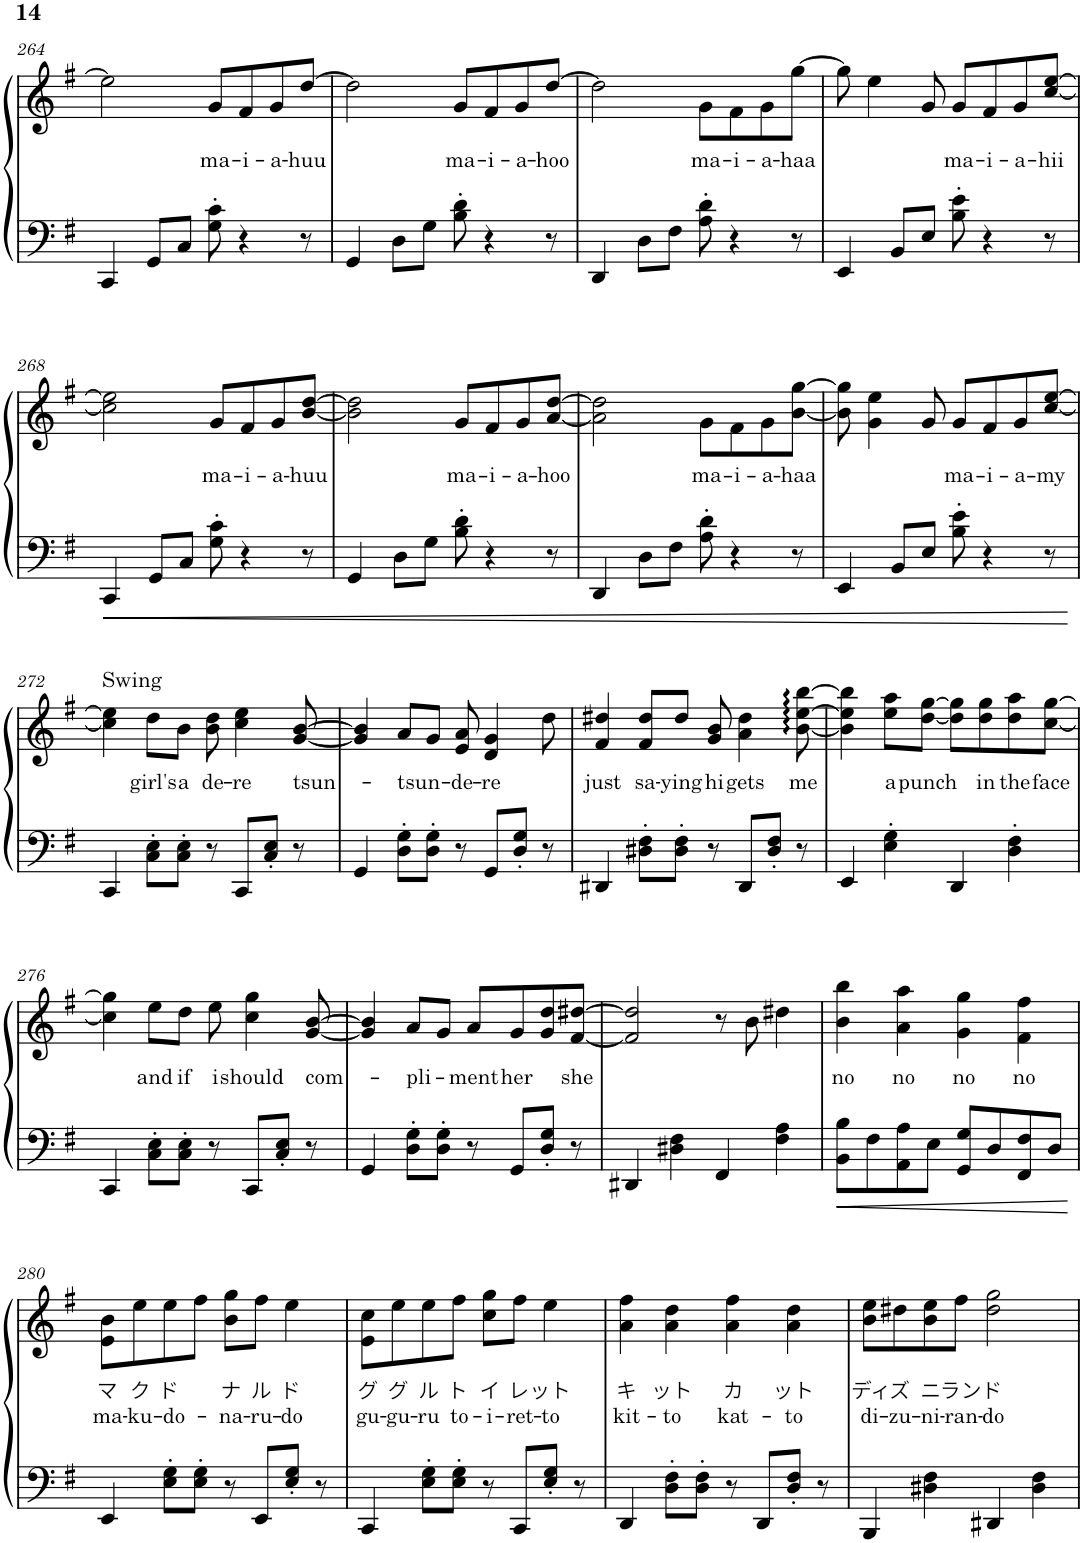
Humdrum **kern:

**kern	**kern	**text	**text
*part1	*part1	*part1	*part1
*staff2	*staff1	*staff1	*staff1
*I"Piano	*	*	*
*I'Pno.	*	*	*
!!LO:PB:g=z
*clefF4	*clefG2	*	*
*k[f#]	*k[f#]	*	*
*M4/4	*M4/4	*	*
=264	=264	=264	=264
4CC/	2ee\]	.	.
8GG/L	.	.	.
8C/J	.	.	.
!	!	!LO:LY:b	!
8G\' 8c\'	8g/L	ma-	.
!	!	!LO:LY:b	!
4r	8f#/	-i-	.
!	!	!LO:LY:b	!
.	8g/	-a-	.
!	!	!LO:LY:b	!
8r	[8dd/J	-huu	.
=265	=265	=265	=265
4GG/	2dd\]	.	.
8D\L	.	.	.
8G\J	.	.	.
!	!	!LO:LY:b	!
8B\' 8d\'	8g/L	ma-	.
!	!	!LO:LY:b	!
4r	8f#/	-i-	.
!	!	!LO:LY:b	!
.	8g/	-a-	.
!	!	!LO:LY:b	!
8r	[8dd/J	-hoo	.
=266	=266	=266	=266
4DD/	2dd\]	.	.
8D\L	.	.	.
8F#\J	.	.	.
!	!	!LO:LY:b	!
8A\' 8d\'	8g\L	ma-	.
!	!	!LO:LY:b	!
4r	8f#\	-i-	.
!	!	!LO:LY:b	!
.	8g\	-a-	.
!	!	!LO:LY:b	!
8r	[8gg\J	haa	.
=267	=267	=267	=267
4EE/	8gg\]	.	.
.	4ee\	.	.
8BB/L	.	.	.
8E/J	8g/	.	.
!	!	!LO:LY:b	!
8B\' 8e\'	8g/L	ma-	.
!	!	!LO:LY:b	!
4r	8f#/	-i-	.
!	!	!LO:LY:b	!
.	8g/	-a-	.
!	!	!LO:LY:b	!
8r	[8cc/ [8ee/J	-hii	.
!!LO:LB:g=z
=268	=268	=268	=268
4CC/	2cc\] 2ee\]	.	.
8GG/L	.	.	.
8C/J	.	.	.
!	!	!LO:LY:b	!
8G\' 8c\'	8g/L	ma-	.
!	!	!LO:LY:b	!
4r	8f#/	-i-	.
!	!	!LO:LY:b	!
.	8g/	-a-	.
!	!	!LO:LY:b	!
8r	[8b/ [8dd/J	-huu	.
=269	=269	=269	=269
4GG/	2b\] 2dd\]	.	.
8D\L	.	.	.
8G\J	.	.	.
!	!	!LO:LY:b	!
8B\' 8d\'	8g/L	ma-	.
!	!	!LO:LY:b	!
4r	8f#/	-i-	.
!	!	!LO:LY:b	!
.	8g/	-a-	.
!	!	!LO:LY:b	!
8r	[8a/ [8dd/J	-hoo	.
=270	=270	=270	=270
4DD/	2a\] 2dd\]	.	.
8D\L	.	.	.
8F#\J	.	.	.
!	!	!LO:LY:b	!
8A\' 8d\'	8g\L	ma-	.
!	!	!LO:LY:b	!
4r	8f#\	-i-	.
!	!	!LO:LY:b	!
.	8g\	-a-	.
!	!	!LO:LY:b	!
8r	[8b\ [8gg\J	haa	.
=271	=271	=271	=271
4EE/	8b\] 8gg\]	.	.
.	4g\ 4ee\	.	.
8BB/L	.	.	.
8E/J	8g/	.	.
!	!	!LO:LY:b	!
8B\' 8e\'	8g/L	ma-	.
!	!	!LO:LY:b	!
4r	8f#/	-i-	.
!	!	!LO:LY:b	!
.	8g/	-a-	.
!	!	!LO:LY:b	!
8r	[8cc/ [8ee/J	-my	.
!!LO:LB:g=z
=272	=272	=272	=272
!	!LO:TX:a:t=Swing	!	!
4CC/	4cc\] 4ee\]	.	.
!	!	!LO:LY:b	!
8C\' 8E\'L	8dd\L	girl's	.
!	!	!LO:LY:b	!
8C\' 8E\'J	8b\J	a	.
!	!	!LO:LY:b	!
8r	8b\ 8dd\	de-	.
!	!	!LO:LY:b	!
8CC/L	4cc\ 4ee\	-re	.
8C/' 8E/'J	.	.	.
!	!	!LO:LY:b	!
8r	[8g/ [8b/	tsun-	.
=273	=273	=273	=273
4GG/	4g/] 4b/]	.	.
!	!	!LO:LY:b	!
8D\' 8G\'L	8a/L	tsun-	.
8D\' 8G\'J	8g/J	.	.
!	!	!LO:LY:b	!
8r	8e/ 8a/	-de-	.
!	!	!LO:LY:b	!
8GG/L	4d/ 4g/	-re	.
8D/' 8G/'J	.	.	.
8r	8dd\	.	.
=274	=274	=274	=274
!	!	!LO:LY:b	!
4DD#X/	4f#/ 4dd#X/	just	.
!	!	!LO:LY:b	!
8D#X\' 8F#\'L	8f#/ 8dd#/L	sa-	.
!	!	!LO:LY:b	!
8D#\' 8F#\'J	8dd#/J	-ying	.
!	!	!LO:LY:b	!
8r	8g/ 8b/	hi	.
!	!	!LO:LY:b	!
8DD#/L	4a\ 4dd#\	gets	.
8D#/' 8F#/'J	.	.	.
!	!	!LO:LY:b	!
8r	[8b\ [8ee\ [8bb\	me	.
=275	=275	=275	=275
4EE/	4b\] 4ee\] 4bb\]	.	.
!	!	!LO:LY:b	!
4E\' 4G\'	8ee\ 8aa\L	a	.
!	!	!LO:LY:b	!
.	[8dd\ [8gg\J	punch	.
4DD/	8dd\] 8gg\]L	.	.
!	!	!LO:LY:b	!
.	8dd\ 8gg\	in	.
!	!	!LO:LY:b	!
4D\' 4F#\'	8dd\ 8aa\	the	.
!	!	!LO:LY:b	!
.	[8cc\ [8gg\J	face	.
!!LO:LB:g=z
=276	=276	=276	=276
4CC/	4cc\] 4gg\]	.	.
!	!	!LO:LY:b	!
8C\' 8E\'L	8ee\L	and	.
!	!	!LO:LY:b	!
8C\' 8E\'J	8dd\J	if	.
!	!	!LO:LY:b	!
8r	8ee\	i	.
!	!	!LO:LY:b	!
8CC/L	4cc\ 4gg\	should	.
8C/' 8E/'J	.	.	.
!	!	!LO:LY:b	!
8r	[8g/ [8b/	com-	.
=277	=277	=277	=277
4GG/	4g/] 4b/]	.	.
!	!	!LO:LY:b	!
8D\' 8G\'L	8a/L	-pli-	.
8D\' 8G\'J	8g/J	.	.
!	!	!LO:LY:b	!
8r	8a/L	-ment	.
!	!	!LO:LY:b	!
8GG/L	8g/	her	.
8D/' 8G/'J	8g/ 8dd/	.	.
!	!	!LO:LY:b	!
8r	[8f#/ [8dd#X/J	she	.
=278	=278	=278	=278
4DD#X/	2f#/] 2dd#/]	.	.
4D#X\ 4F#\	.	.	.
4FF#/	8r	.	.
.	8b\	.	.
4F#\ 4A\	4dd#X\	.	.
=279	=279	=279	=279
!	!	!LO:LY:b	!
8BB\ 8B\L	4b\ 4bb\	no	.
8F#\	.	.	.
!	!	!LO:LY:b	!
8AA\ 8A\	4a\ 4aa\	no	.
8E\J	.	.	.
!	!	!LO:LY:b	!
8GG/ 8G/L	4g\ 4gg\	no	.
8D/	.	.	.
!	!	!LO:LY:b	!
8FF#/ 8F#/	4f#\ 4ff#\	no	.
8D/J	.	.	.
!!LO:LB:g=z
=280	=280	=280	=280
!	!	!LO:LY:b	!LO:LY:b
4EE/	8e\ 8b\L	マ	ma-
!	!	!LO:LY:b	!LO:LY:b
.	8ee\	ク	-ku-
!	!	!LO:LY:b	!LO:LY:b
8E\' 8G\'L	8ee\	ド	-do-
8E\' 8G\'J	8ff#\J	.	.
!	!	!LO:LY:b	!LO:LY:b
8r	8b\ 8gg\L	ナ	-na-
!	!	!LO:LY:b	!LO:LY:b
8EE/L	8ff#\J	ル	-ru-
!	!	!LO:LY:b	!LO:LY:b
8E/' 8G/'J	4ee\	ド	-do
8r	.	.	.
=281	=281	=281	=281
!	!	!LO:LY:b	!LO:LY:b
4CC/	8e\ 8cc\L	グ	gu-
!	!	!LO:LY:b	!LO:LY:b
.	8ee\	グ	-gu-
!	!	!LO:LY:b	!LO:LY:b
8E\' 8G\'L	8ee\	ル	-ru
!	!	!LO:LY:b	!LO:LY:b
8E\' 8G\'J	8ff#\J	ト	to-
!	!	!LO:LY:b	!LO:LY:b
8r	8cc\ 8gg\L	イ	-i-
!	!	!LO:LY:b	!LO:LY:b
8CC/L	8ff#\J	レ	-ret-
!	!	!LO:LY:b	!LO:LY:b
8E/' 8G/'J	4ee\	ット	-to
8r	.	.	.
=282	=282	=282	=282
!	!	!LO:LY:b	!LO:LY:b
4DD/	4a\ 4ff#\	キ	kit-
!	!	!LO:LY:b	!LO:LY:b
8D\' 8F#\'L	4a\ 4dd\	ット	-to
8D\' 8F#\'J	.	.	.
!	!	!LO:LY:b	!LO:LY:b
8r	4a\ 4ff#\	カ	kat-
8DD/L	.	.	.
!	!	!LO:LY:b	!LO:LY:b
8D/' 8F#/'J	4a\ 4dd\	ット	-to
8r	.	.	.
=283	=283	=283	=283
!	!	!LO:LY:b	!LO:LY:b
4BBB/	8b\ 8ee\L	ディ	di-
!	!	!LO:LY:b	!LO:LY:b
.	8dd#X\	ズ	-zu-
!	!	!LO:LY:b	!LO:LY:b
4D#X\ 4F#\	8b\ 8ee\	ニ	-ni-
!	!	!LO:LY:b	!LO:LY:b
.	8ff#\J	ラン	-ran-
!	!	!LO:LY:b	!LO:LY:b
4DD#X/	2dd#\ 2gg\	ド	-do
4D#\ 4F#\	.	.	.
=	=	=	=
*-	*-	*-	*-
